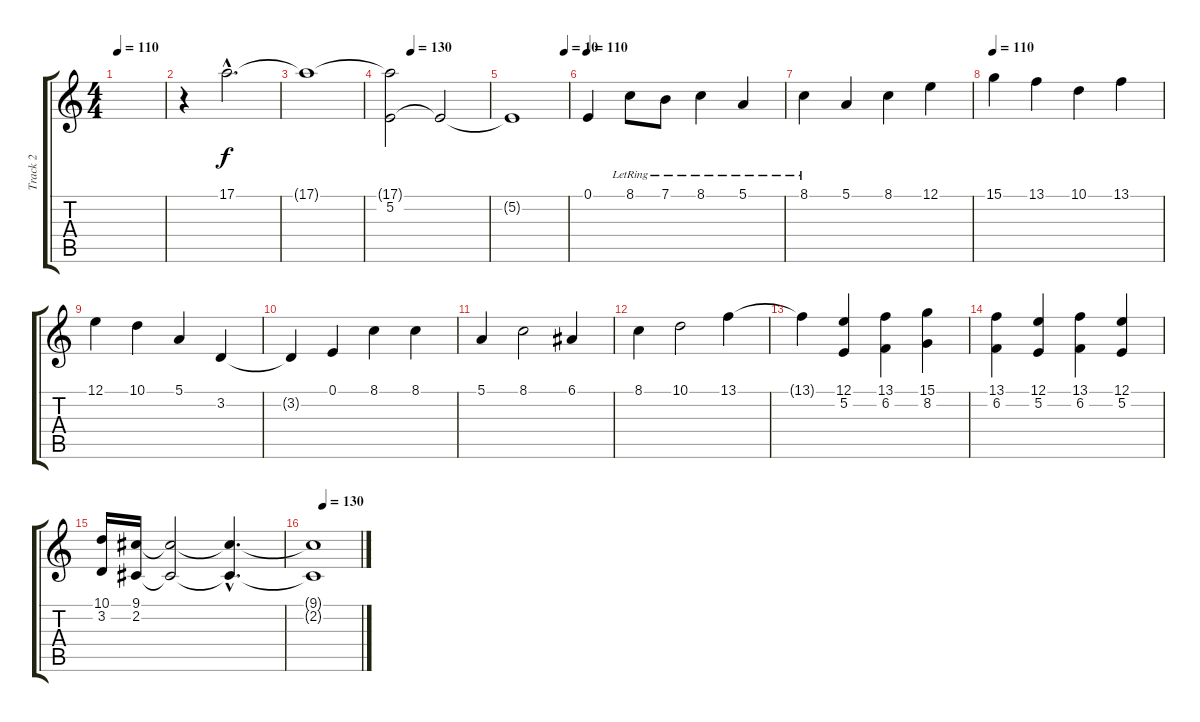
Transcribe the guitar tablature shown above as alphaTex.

\track ("Track 2" "Track 2") {instrument stringensemble2}
\staff {score tabs}
\tuning (E4 B3 G3 D3 A2 E2) {hide}
\ts (4 4)
\tempo 110
\clef g2
\ks c
|
r.4 17.1{hac}.2{d volume 16 instrument stringensemble2} |
17.1{t}.1 |
\tempo (130 0.21875)
(17.1{t} 5.2).2 5.2{t}.2 |
\tempo (10 0.9375)
5.2{t}.1 |
\tempo 110
0.1.4{volume 16} 8.1{lr}.8 7.1{lr}.8 8.1{lr}.4 5.1{lr}.4 |
8.1{lr}.4 5.1.4 8.1.4 12.1.4 |
\tempo 110
15.1.4 13.1.4 10.1.4 13.1.4 |
12.1.4 10.1.4 5.1.4 3.2.4 |
3.2{t}.4 0.1.4 8.1.4 8.1.4 |
5.1.4 8.1.2 6.1.4 |
8.1.4 10.1.2 13.1.4 |
13.1{t}.4 (12.1 5.2).4 (13.1 6.2).4 (15.1 8.2).4 |
(13.1 6.2).4 (12.1 5.2).4 (13.1 6.2).4 (12.1 5.2).4 |
(10.1 3.2).16 (9.1 2.2).16 (9.1{t} 2.2{t}).2{volume 6} (9.1{hac t} 2.2{hac t}).4{d} |
\tempo (130 0.21875)
(9.1{t} 2.2{t}).1
